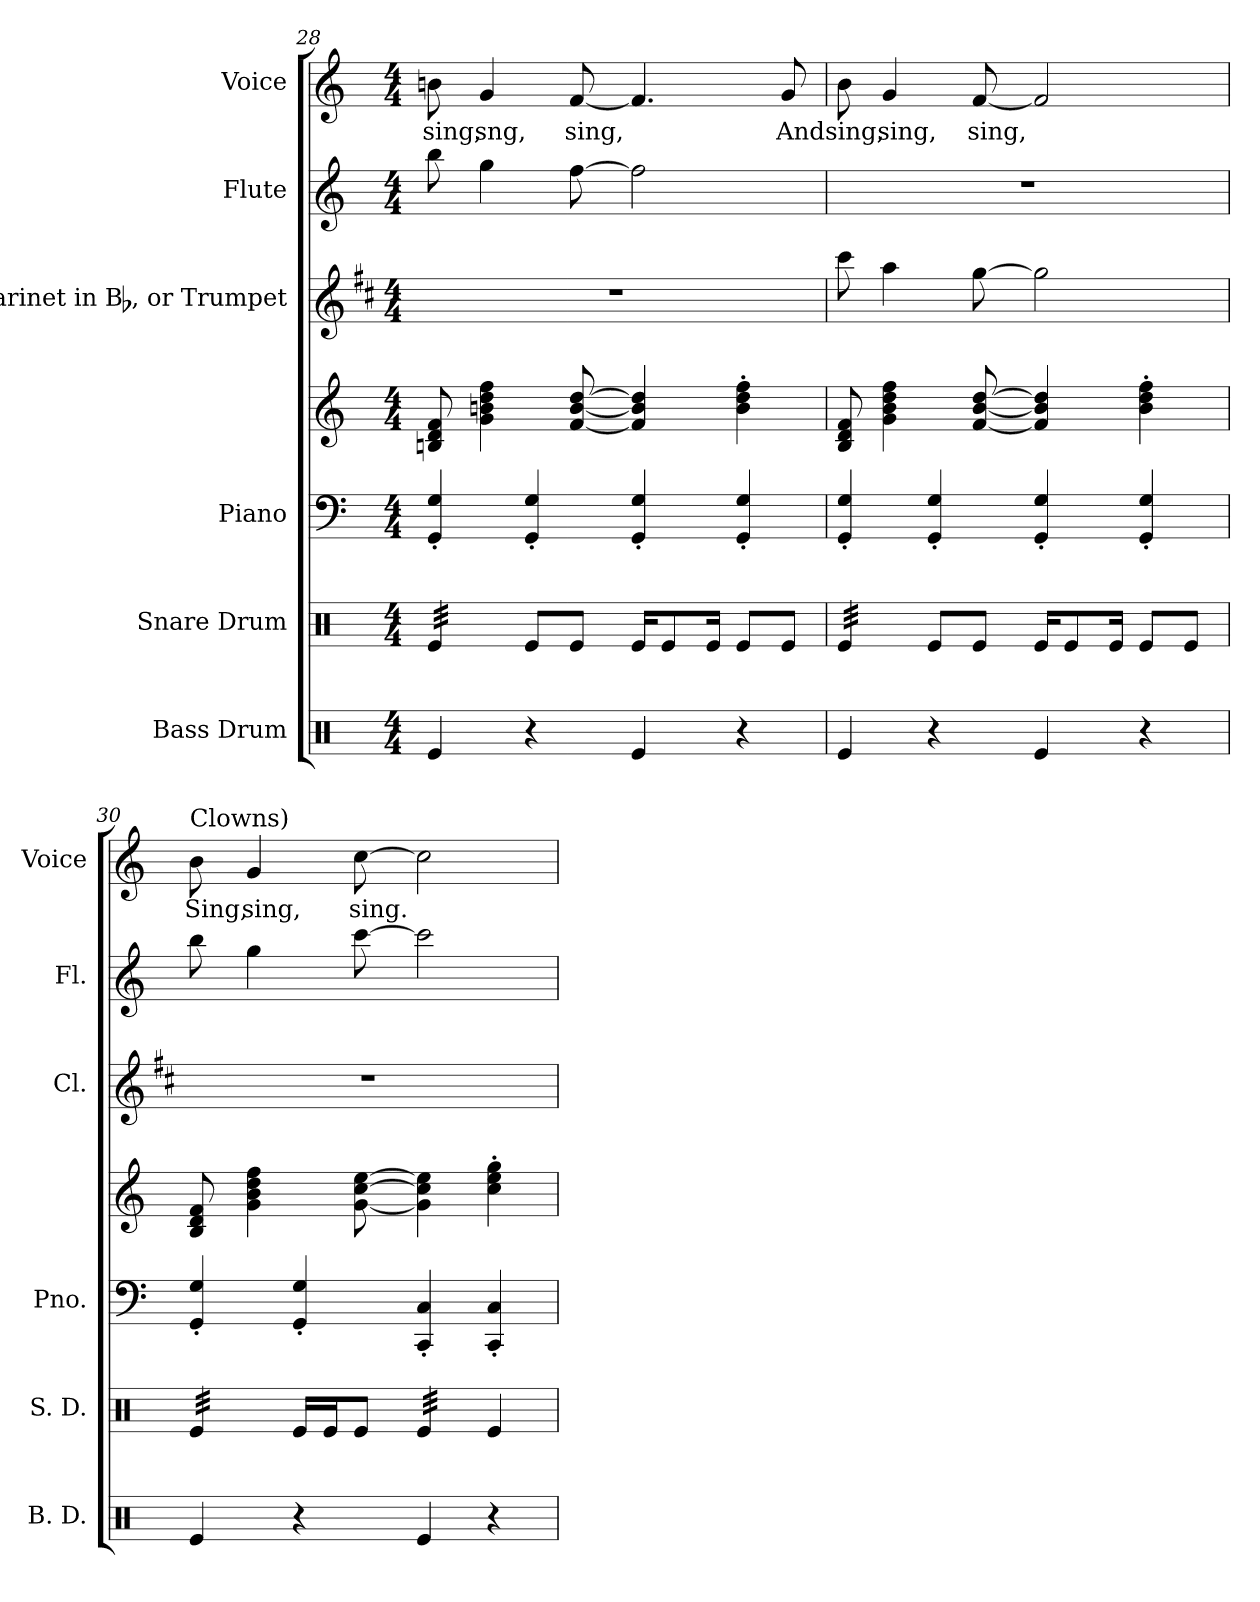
**kern	**kern	**kern	**kern	**kern	**kern	**kern	**text
*part6	*part5	*part4	*part4	*part3	*part2	*part1	*part1
*staff7	*staff6	*staff5	*staff4	*staff3	*staff2	*staff1	*staff1
*I"Bass Drum	*I"Snare Drum	*I"Piano	*	*I"Clarinet in Bb, or Trumpet	*I"Flute	*I"Voice	*
*I'B. D.	*I'S. D.	*I'Pno.	*	*I'Cl.	*I'Fl.	*I'Voice	*
*clefX	*clefX	*clefF4	*clefG2	*clefG2	*clefG2	*clefG2	*
*	*	*	*	*ITrd1c2	*	*	*
*k[]	*k[]	*k[]	*k[]	*k[]	*k[]	*k[]	*
*C:	*C:	*C:	*C:	*C:	*C:	*C:	*
*M4/4	*M4/4	*M4/4	*M4/4	*M4/4	*M4/4	*M4/4	*
=28	=28	=28	=28	=28	=28	=28	=28
!	!	!	!	!	!	!	!LO:LY:b:color=#000000
*	*tremolo	*	*	*	*	*	*
4Rei/	32Rei/LLL	4GGi/' 4Gi'	8Bni/ 8di 8fi	1r	8bbi\	8bni\	sing,
.	32Rei/	.	.	.	.	.	.
.	32Rei/	.	.	.	.	.	.
.	32Rei/	.	.	.	.	.	.
!	!	!	!	!	!	!	!LO:LY:b:color=#000000
.	32Rei/	.	4gi\ 4bni 4ddi 4ffi	.	4ggi\	4gi/	sng,
.	32Rei/	.	.	.	.	.	.
.	32Rei/	.	.	.	.	.	.
.	32Rei/JJJ	.	.	.	.	.	.
*	*Xtremolo	*	*	*	*	*	*
4r	8Rei/L	4GGi/' 4Gi'	.	.	.	.	.
!	!	!	!	!	!	!	!LO:LY:b:color=#000000
.	8Rei/J	.	[8fi/ [8bi [8ddi	.	[8ffi\	[8fi/	sing,
4Rei/	16Rei/KL	4GGi/' 4Gi'	4fi/] 4bi] 4ddi]	.	2ffi\]	4.fi/]	.
.	8Rei/	.	.	.	.	.	.
.	16Rei/Jk	.	.	.	.	.	.
4r	8Rei/L	4GGi/' 4Gi'	4bi\' 4ddi' 4ffi'	.	.	.	.
!	!	!	!	!	!	!	!LO:LY:b:color=#000000
.	8Rei/J	.	.	.	.	8gi/	And
!!LO:LB:g=z
=29	=29	=29	=29	=29	=29	=29	=29
!	!	!	!	!	!	!	!LO:LY:b:color=#000000
*	*tremolo	*	*	*	*	*	*
4Rei/	32Rei/LLL	4GGi/' 4Gi'	8Bi/ 8di 8fi	8bbi\	1r	8bi\	sing,
.	32Rei/	.	.	.	.	.	.
.	32Rei/	.	.	.	.	.	.
.	32Rei/	.	.	.	.	.	.
!	!	!	!	!	!	!	!LO:LY:b:color=#000000
.	32Rei/	.	4gi\ 4bi 4ddi 4ffi	4ggi\	.	4gi/	sing,
.	32Rei/	.	.	.	.	.	.
.	32Rei/	.	.	.	.	.	.
.	32Rei/JJJ	.	.	.	.	.	.
*	*Xtremolo	*	*	*	*	*	*
4r	8Rei/L	4GGi/' 4Gi'	.	.	.	.	.
!	!	!	!	!	!	!	!LO:LY:b:color=#000000
.	8Rei/J	.	[8fi/ [8bi [8ddi	[8ffi\	.	[8fi/	sing,
4Rei/	16Rei/KL	4GGi/' 4Gi'	4fi/] 4bi] 4ddi]	2ffi\]	.	2fi/]	.
.	8Rei/	.	.	.	.	.	.
.	16Rei/Jk	.	.	.	.	.	.
4r	8Rei/L	4GGi/' 4Gi'	4bi\' 4ddi' 4ffi'	.	.	.	.
.	8Rei/J	.	.	.	.	.	.
=30	=30	=30	=30	=30	=30	=30	=30
!	!	!	!	!	!	!LO:TX:a:t=Clowns)	!
!	!	!	!	!	!	!	!LO:LY:b:color=#000000
*	*tremolo	*	*	*	*	*	*
4Rei/	32Rei/LLL	4GGi/' 4Gi'	8Bi/ 8di 8fi	1r	8bbi\	8bi\	Sing,
.	32Rei/	.	.	.	.	.	.
.	32Rei/	.	.	.	.	.	.
.	32Rei/	.	.	.	.	.	.
!	!	!	!	!	!	!	!LO:LY:b:color=#000000
.	32Rei/	.	4gi\ 4bi 4ddi 4ffi	.	4ggi\	4gi/	sing,
.	32Rei/	.	.	.	.	.	.
.	32Rei/	.	.	.	.	.	.
.	32Rei/JJJ	.	.	.	.	.	.
*	*Xtremolo	*	*	*	*	*	*
4r	16Rei/LL	4GGi/' 4Gi'	.	.	.	.	.
.	16Rei/J	.	.	.	.	.	.
!	!	!	!	!	!	!	!LO:LY:b:color=#000000
.	8Rei/J	.	[8gi\ [8cci [8eei	.	[8ccci\	[8cci\	sing.
*	*tremolo	*	*	*	*	*	*
4Rei/	32Rei/LLL	4CCi/' 4Ci'	4gi\] 4cci] 4eei]	.	2ccci\]	2cci\]	.
.	32Rei/	.	.	.	.	.	.
.	32Rei/	.	.	.	.	.	.
.	32Rei/	.	.	.	.	.	.
.	32Rei/	.	.	.	.	.	.
.	32Rei/	.	.	.	.	.	.
.	32Rei/	.	.	.	.	.	.
.	32Rei/JJJ	.	.	.	.	.	.
*	*Xtremolo	*	*	*	*	*	*
4r	4Rei/	4CCi/' 4Ci'	4cci\' 4eei' 4ggi'	.	.	.	.
=	=	=	=	=	=	=	=
*-	*-	*-	*-	*-	*-	*-	*-
